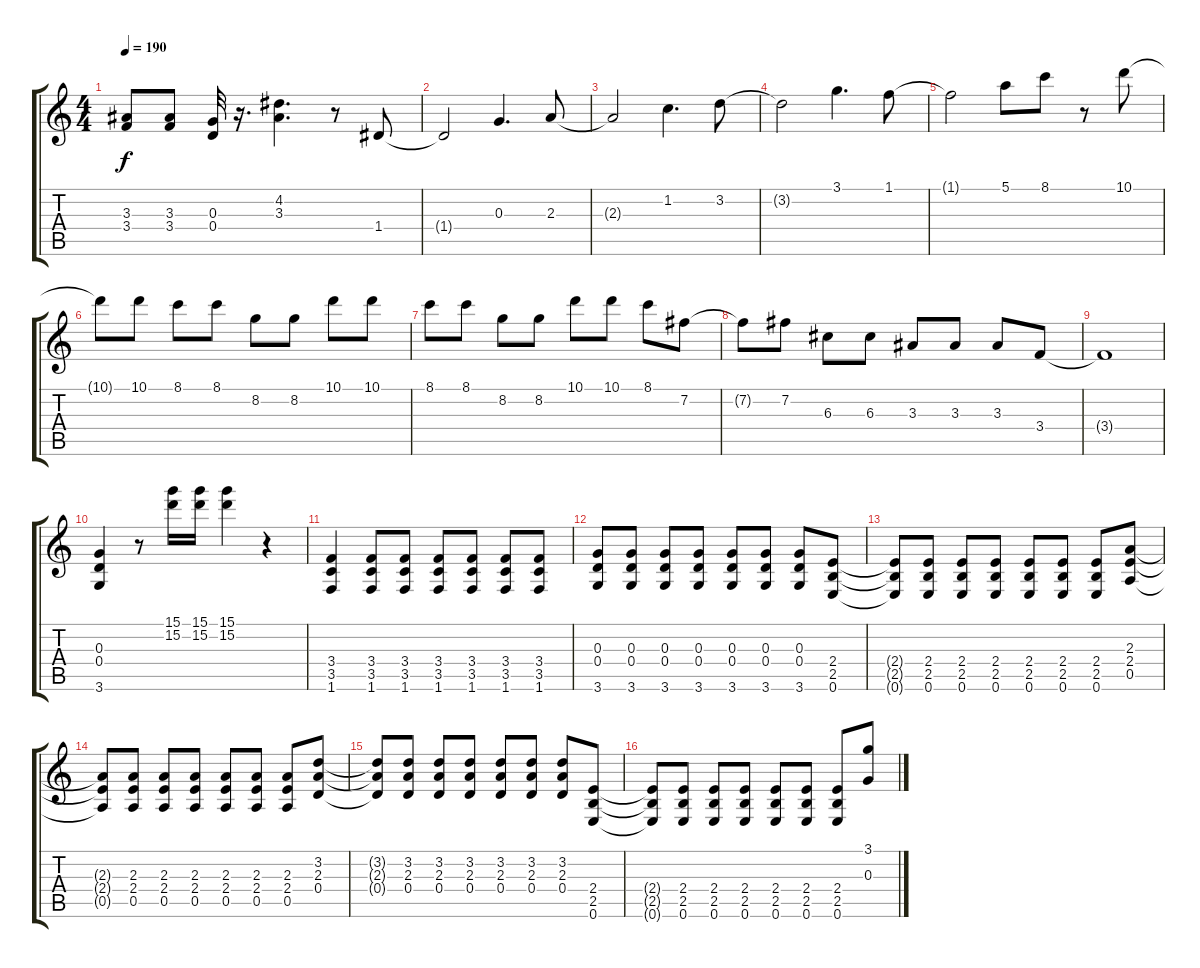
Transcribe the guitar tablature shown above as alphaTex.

\track "" {instrument overdrivenguitar}
\staff {score tabs}
\tuning (E4 B3 G3 D3 A2 E2) {hide}
\ts (4 4)
\tempo 190
\clef g2
\ks c
(3.3{t} 3.4{t}).8{dy f} (3.3 3.4).8 (0.3 0.4).32 r.16{d} (4.2 3.3).4{d} r.8 1.4.8 |
1.4{t}.2 0.3.4{d} 2.3.8 |
2.3{t}.2 1.2.4{d} 3.2.8 |
3.2{t}.2 3.1.4{d} 1.1.8 |
1.1{t}.2 5.1.8 8.1.8 r.8 10.1.8 |
10.1{t}.8 10.1.8 8.1.8 8.1.8 8.2.8 8.2.8 10.1.8 10.1.8 |
8.1.8 8.1.8 8.2.8 8.2.8 10.1.8 10.1.8 8.1.8 7.2.8 |
7.2{t}.8 7.2.8 6.3.8 6.3.8 3.3.8 3.3.8 3.3.8 3.4.8 |
3.4{t}.1 |
(0.3 0.4 3.6).4 r.8 (15.1 15.2).16 (15.1 15.2).16 (15.1 15.2).4 r.4 |
(3.4 3.5 1.6).4 (3.4 3.5 1.6).8 (3.4 3.5 1.6).8 (3.4 3.5 1.6).8 (3.4 3.5 1.6).8 (3.4 3.5 1.6).8 (3.4 3.5 1.6).8 |
(0.3 0.4 3.6).8 (0.3 0.4 3.6).8 (0.3 0.4 3.6).8 (0.3 0.4 3.6).8 (0.3 0.4 3.6).8 (0.3 0.4 3.6).8 (0.3 0.4 3.6).8 (2.4 2.5 0.6).8 |
(2.4{t} 2.5{t} 0.6{t}).8 (2.4 2.5 0.6).8 (2.4 2.5 0.6).8 (2.4 2.5 0.6).8 (2.4 2.5 0.6).8 (2.4 2.5 0.6).8 (2.4 2.5 0.6).8 (2.3 2.4 0.5).8 |
(2.3{t} 2.4{t} 0.5{t}).8 (2.3 2.4 0.5).8 (2.3 2.4 0.5).8 (2.3 2.4 0.5).8 (2.3 2.4 0.5).8 (2.3 2.4 0.5).8 (2.3 2.4 0.5).8 (3.2 2.3 0.4).8 |
(3.2{t} 2.3{t} 0.4{t}).8 (3.2 2.3 0.4).8 (3.2 2.3 0.4).8 (3.2 2.3 0.4).8 (3.2 2.3 0.4).8 (3.2 2.3 0.4).8 (3.2 2.3 0.4).8 (2.4 2.5 0.6).8 |
(2.4{t} 2.5{t} 0.6{t}).8 (2.4 2.5 0.6).8 (2.4 2.5 0.6).8 (2.4 2.5 0.6).8 (2.4 2.5 0.6).8 (2.4 2.5 0.6).8 (2.4 2.5 0.6).8 (3.1 0.3).8
